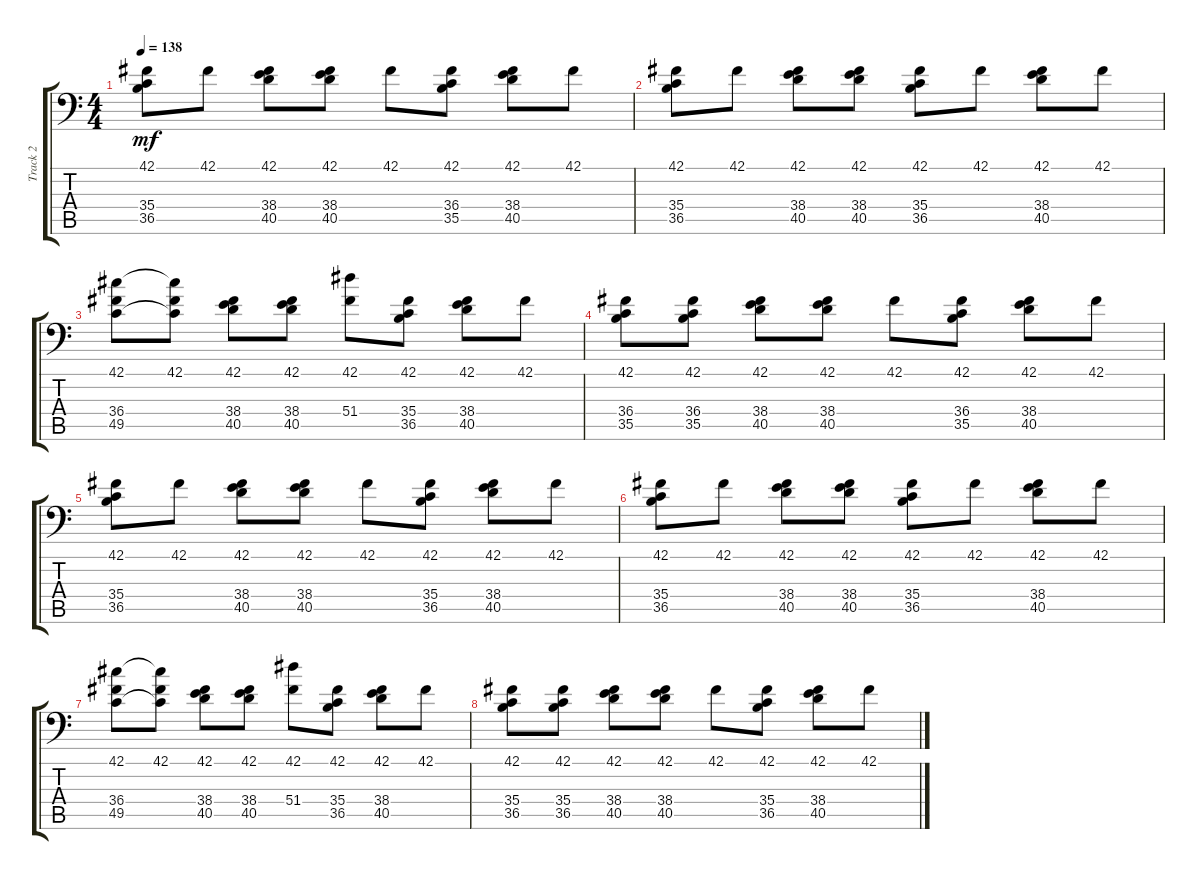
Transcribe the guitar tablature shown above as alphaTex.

\track ("Track 2" "Track 2") {instrument acousticgrandpiano}
\staff {score tabs}
\tuning (C-1 C-1 C-1 C-1 C-1 C-1) {hide}
\ts (4 4)
\tempo 138
\clef f4
\ks c
(42.1 35.4 36.5).8{dy mf} 42.1.8 (42.1 38.4 40.5).8 (42.1 38.4 40.5).8 42.1.8 (42.1 36.4 35.5).8 (42.1 38.4 40.5).8 42.1.8 |
(42.1 35.4 36.5).8 42.1.8 (42.1 38.4 40.5).8 (42.1 38.4 40.5).8 (42.1 35.4 36.5).8 42.1.8 (42.1 38.4 40.5).8 42.1.8 |
(42.1 36.4 49.5).8 (42.1 36.4{t} 49.5{t}).8 (42.1 38.4 40.5).8 (42.1 38.4 40.5).8 (42.1 51.4).8 (42.1 35.4 36.5).8 (42.1 38.4 40.5).8 42.1.8 |
(42.1 36.4 35.5).8 (42.1 36.4 35.5).8 (42.1 38.4 40.5).8 (42.1 38.4 40.5).8 42.1.8 (42.1 36.4 35.5).8 (42.1 38.4 40.5).8 42.1.8 |
(42.1 35.4 36.5).8 42.1.8 (42.1 38.4 40.5).8 (42.1 38.4 40.5).8 42.1.8 (42.1 35.4 36.5).8 (42.1 38.4 40.5).8 42.1.8 |
(42.1 35.4 36.5).8 42.1.8 (42.1 38.4 40.5).8 (42.1 38.4 40.5).8 (42.1 35.4 36.5).8 42.1.8 (42.1 38.4 40.5).8 42.1.8 |
(42.1 36.4 49.5).8 (42.1 36.4{t} 49.5{t}).8 (42.1 38.4 40.5).8 (42.1 38.4 40.5).8 (42.1 51.4).8 (42.1 35.4 36.5).8 (42.1 38.4 40.5).8 42.1.8 |
(42.1 35.4 36.5).8 (42.1 35.4 36.5).8 (42.1 38.4 40.5).8 (42.1 38.4 40.5).8 42.1.8 (42.1 35.4 36.5).8 (42.1 38.4 40.5).8 42.1.8
